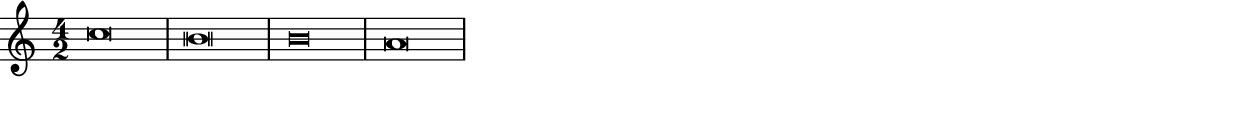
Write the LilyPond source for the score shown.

%% Generated by lilypond-book
%% Options: [exampleindent=10.16\mm,indent=0\mm,line-width=160\mm,paper-height=845.047\pt,paper-width=597.508\pt,papersize='(cons (* 597.508 pt) (* 845.047 pt))]
\include "lilypond-book-preamble.ly"


% ****************************************************************
% Start cut-&-pastable-section
% ****************************************************************

#(ly:set-option 'eps-box-padding 3.000000)



\paper {
  #(set-paper-size '(cons (* 597.508 pt) (* 845.047 pt)))
  indent = 0\mm
  line-width = 160\mm
  % offset the left padding, also add 1mm as lilypond creates cropped
  % images with a little space on the right
  line-width = #(- line-width (* mm  3.000000) (* mm 1))
}

\layout {
  
}




% ****************************************************************
% ly snippet:
% ****************************************************************
\sourcefilename "snippets/alternative-breve-notes.ly"
\sourcefileline 0
%% DO NOT EDIT this file manually; it was automatically
%% generated from the LilyPond Snippet Repository
%% (http://lsr.di.unimi.it).
%%
%% Make any changes in the LSR itself, or in
%% `Documentation/snippets/new/`, then run
%% `scripts/auxiliar/makelsr.pl`.
%%
%% This file is in the public domain.

\version "2.24.0"

\header {
%% Translation of GIT committish: a8a85e19654e46d725563e6deba44083ef137a2c
  texidocja = "
二全音符の表示を、符頭の左右に線が 1 本あるバロック式の表示から、@c
2 本あるものに変更することができます。
"
  doctitleja = "二全音符を変更する"

%% Translation of GIT committish: 2f3474d9af596d677ed5b7ce720ae4d0954a6b51
  texidocit = "
Le note brevi sono disponibili anche con due linee verticali su ciascun
lato della testa invece di una sola e in stile barocco.

"
  doctitleit = "Note brevi alternative"

%% Translation of GIT committish: 41a008e75e2fe29536406cdf0d71c32a4606f2b8
  texidocfr = "
Voici comment obtenir une brève -- aussi appelée note carée --
flanquée de deux barres verticales, au lieu d'une comme habituellement.
"

  doctitlefr = "Brève alternative, avec deux barres verticales"

%% Translation of GIT committish: 8ffecf6be17c6ec2ff87cf31873121a8cce29b09
  texidoces = "
Las figuras de breve también están disponibles con dos líneas
verticales a los lados de la cabeza en lugar de una sola línea y la
forma en estilo barroco.

"
  doctitlees = "Formas alternativas de la figura breve"

%% Translation of GIT committish: 8ffecf6be17c6ec2ff87cf31873121a8cce29b09
  texidocca = "
Les figures de breu també estan disponibles amb dues línies
verticals a les vores del cap en lloc d'una sola línia i la
forma en estil barroc.

"
  doctitleca = "Formes alternatives de la figura breu"

  lsrtags = "expressive-marks, rhythms"

  texidoc = "
Breve notes are also available with two vertical lines on each side of
the notehead instead of one line and in baroque style.
"

  doctitle = "Alternative breve notes"
} % begin verbatim


\relative c'' {
  \time 4/2
  c\breve |
  \override Staff.NoteHead.style = #'altdefault
  b\breve
  \override Staff.NoteHead.style = #'baroque
  b\breve
  \revert Staff.NoteHead.style
  a\breve
}



% ****************************************************************
% end ly snippet
% ****************************************************************
